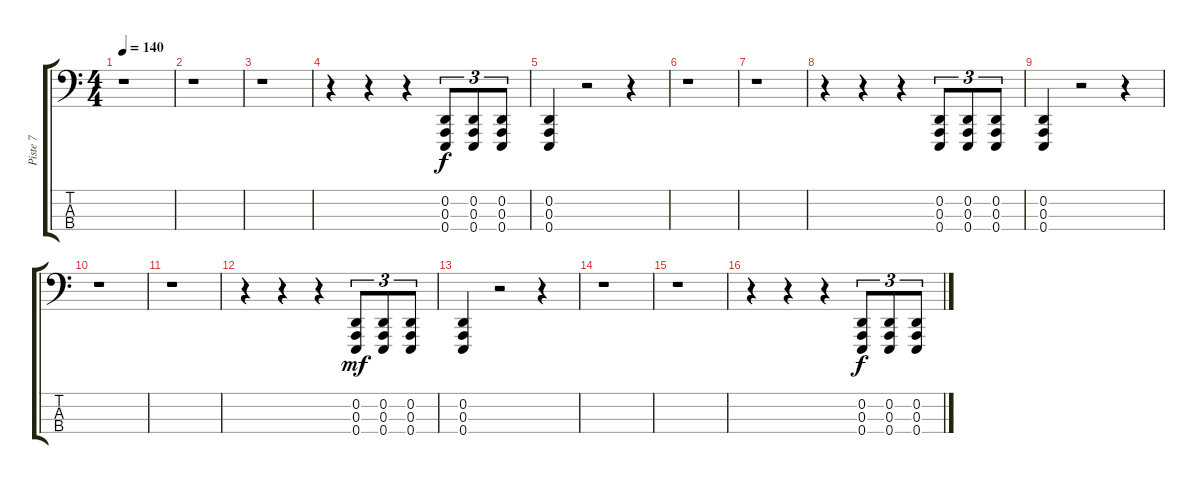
\track ("Piste 7" "Piste 7") {instrument timpani}
\staff {score tabs}
\tuning (G2 D2 A1 E1) {hide}
\ts (4 4)
\tempo 140
\clef f4
\ks c
r.1{dy f} |
r.1 |
r.1 |
r.4 r.4 r.4 (0.2 0.3 0.4).8{tu (3 2)} (0.2 0.3 0.4).8{tu (3 2)} (0.2 0.3 0.4).8{tu (3 2)} |
(0.2 0.3 0.4).4 r.2 r.4 |
r.1 |
r.1 |
r.4 r.4 r.4 (0.2 0.3 0.4).8{tu (3 2)} (0.2 0.3 0.4).8{tu (3 2)} (0.2 0.3 0.4).8{tu (3 2)} |
(0.2 0.3 0.4).4 r.2 r.4 |
r.1 |
r.1 |
r.4 r.4 r.4 (0.2 0.3 0.4).8{tu (3 2) dy mf} (0.2 0.3 0.4).8{tu (3 2)} (0.2 0.3 0.4).8{tu (3 2)} |
(0.2 0.3 0.4).4 r.2 r.4 |
r.1 |
r.1 |
r.4 r.4 r.4 (0.2 0.3 0.4).8{tu (3 2) dy f} (0.2 0.3 0.4).8{tu (3 2)} (0.2 0.3 0.4).8{tu (3 2)}
